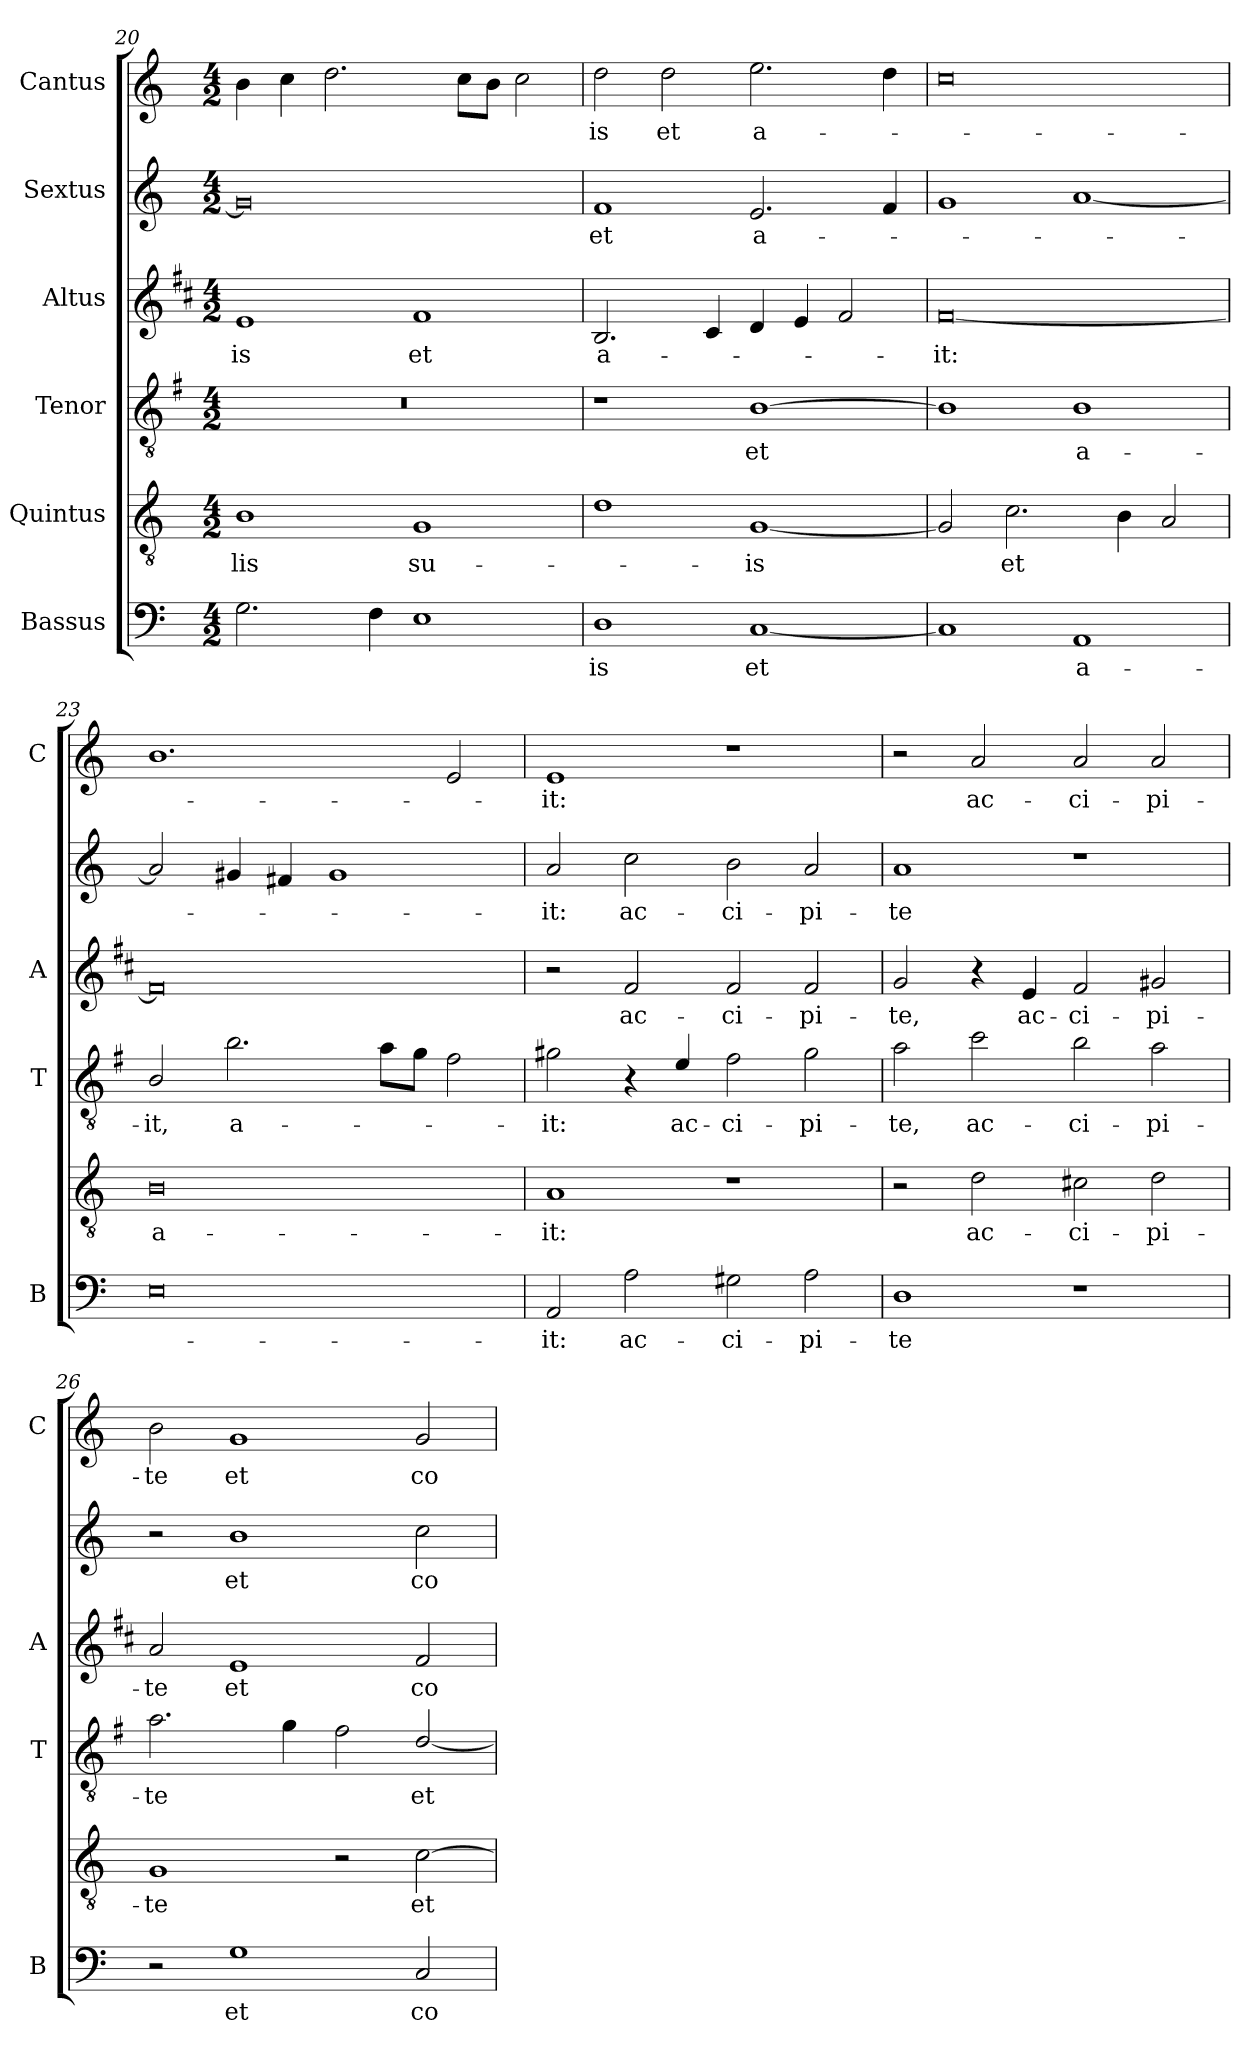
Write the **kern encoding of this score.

**kern	**text	**kern	**text	**kern	**text	**kern	**text	**kern	**text	**kern	**text
*part6	*part6	*part5	*part5	*part4	*part4	*part3	*part3	*part2	*part2	*part1	*part1
*staff6	*staff6	*staff5	*staff5	*staff4	*staff4	*staff3	*staff3	*staff2	*staff2	*staff1	*staff1
*I"Bassus	*	*I"Quintus	*	*I"Tenor	*	*I"Altus	*	*I"Sextus	*	*I"Cantus	*
*I'B	*	*	*	*I'T	*	*I'A	*	*	*	*I'C	*
!!LO:LB:g=z
*clefF4	*	*clefGv2	*	*clefGv2	*	*clefG2	*	*clefG2	*	*clefG2	*
*	*	*	*	*ITrd4c7	*	*ITrd1c2	*	*	*	*	*
*k[]	*	*k[]	*	*k[]	*	*k[]	*	*k[]	*	*k[]	*
*C:	*	*C:	*	*C:	*	*C:	*	*C:	*	*C:	*
*M4/2	*	*M4/2	*	*M4/2	*	*M4/2	*	*M4/2	*	*M4/2	*
=20	=20	=20	=20	=20	=20	=20	=20	=20	=20	=20	=20
!	!	!	!LO:LY:b	!	!	!	!LO:LY:b	!	!	!	!
2.G\	.	1B	-lis	0r	.	1d	-is	0g]	.	4b\	.
.	.	.	.	.	.	.	.	.	.	4cc\	.
.	.	.	.	.	.	.	.	.	.	2.dd\	.
4F\	.	.	.	.	.	.	.	.	.	.	.
!	!	!	!LO:LY:b	!	!	!	!LO:LY:b	!	!	!	!
1E	.	1G	su-	.	.	1e	et	.	.	.	.
.	.	.	.	.	.	.	.	.	.	8cc\L	.
.	.	.	.	.	.	.	.	.	.	8b\J	.
.	.	.	.	.	.	.	.	.	.	2cc\	.
=21	=21	=21	=21	=21	=21	=21	=21	=21	=21	=21	=21
!	!LO:LY:b	!	!	!	!	!	!LO:LY:b	!	!LO:LY:b	!	!LO:LY:b
1D	-is	1d	.	1r	.	2.A/	a-	1f	et	2dd\	-is
!	!	!	!	!	!	!	!	!	!	!	!LO:LY:b
.	.	.	.	.	.	.	.	.	.	2dd\	et
.	.	.	.	.	.	4B/	.	.	.	.	.
!	!LO:LY:b	!	!LO:LY:b	!	!LO:LY:b	!	!	!	!LO:LY:b	!	!LO:LY:b
[1C	et	[1G	-is	[1E	et	4c/	.	2.e/	a-	2.ee\	a-
.	.	.	.	.	.	4d/	.	.	.	.	.
.	.	.	.	.	.	2e/	.	.	.	.	.
.	.	.	.	.	.	.	.	4f/	.	4dd\	.
=22	=22	=22	=22	=22	=22	=22	=22	=22	=22	=22	=22
!	!	!	!	!	!	!	!LO:LY:b	!	!	!	!
1C]	.	2G/]	.	1E]	.	[0e	-it:	1g	.	0cc	.
!	!	!	!LO:LY:b	!	!	!	!	!	!	!	!
.	.	2.c\	et	.	.	.	.	.	.	.	.
!	!LO:LY:b	!	!	!	!LO:LY:b	!	!	!	!	!	!
1AA	a-	.	.	1E	a-	.	.	[1a	.	.	.
.	.	4B\	.	.	.	.	.	.	.	.	.
.	.	2A/	.	.	.	.	.	.	.	.	.
=23	=23	=23	=23	=23	=23	=23	=23	=23	=23	=23	=23
!	!	!	!LO:LY:b	!	!LO:LY:b	!	!	!	!	!	!
0E	.	0B	a-	2E/	-it,	0e]	.	2a/]	.	1.b	.
!	!	!	!	!	!LO:LY:b	!	!	!	!	!	!
.	.	.	.	2.e\	a-	.	.	4g#X/	.	.	.
.	.	.	.	.	.	.	.	4f#X/	.	.	.
.	.	.	.	.	.	.	.	1g#	.	.	.
.	.	.	.	8d\L	.	.	.	.	.	.	.
.	.	.	.	8c\J	.	.	.	.	.	.	.
.	.	.	.	2B\	.	.	.	.	.	2e/	.
=24	=24	=24	=24	=24	=24	=24	=24	=24	=24	=24	=24
!	!LO:LY:b	!	!LO:LY:b	!	!LO:LY:b	!	!	!	!LO:LY:b	!	!LO:LY:b
2AA/	-it:	1A	-it:	2c#X\	-it:	2r	.	2a/	-it:	1e	-it:
!	!LO:LY:b	!	!	!	!	!	!LO:LY:b	!	!LO:LY:b	!	!
2A\	ac-	.	.	4r	.	2e/	ac-	2cc\	ac-	.	.
!	!	!	!	!	!LO:LY:b	!	!	!	!	!	!
.	.	.	.	4A/	ac-	.	.	.	.	.	.
!	!LO:LY:b	!	!	!	!LO:LY:b	!	!LO:LY:b	!	!LO:LY:b	!	!
2G#X\	-ci-	1r	.	2B\	-ci-	2e/	-ci-	2b\	-ci-	1r	.
!	!LO:LY:b	!	!	!	!LO:LY:b	!	!LO:LY:b	!	!LO:LY:b	!	!
2A\	-pi-	.	.	2c#\	-pi-	2e/	-pi-	2a/	-pi-	.	.
!!LO:LB:g=z
=25	=25	=25	=25	=25	=25	=25	=25	=25	=25	=25	=25
!	!LO:LY:b	!	!	!	!LO:LY:b	!	!LO:LY:b	!	!LO:LY:b	!	!
1D	-te	2r	.	2d\	-te,	2f/	-te,	1a	-te	2r	.
!	!	!	!LO:LY:b	!	!LO:LY:b	!	!	!	!	!	!LO:LY:b
.	.	2d\	ac-	2f\	ac-	4r	.	.	.	2a/	ac-
!	!	!	!	!	!	!	!LO:LY:b	!	!	!	!
.	.	.	.	.	.	4d/	ac-	.	.	.	.
!	!	!	!LO:LY:b	!	!LO:LY:b	!	!LO:LY:b	!	!	!	!LO:LY:b
1r	.	2c#X\	-ci-	2e\	-ci-	2e/	-ci-	1r	.	2a/	-ci-
!	!	!	!LO:LY:b	!	!LO:LY:b	!	!LO:LY:b	!	!	!	!LO:LY:b
.	.	2d\	-pi-	2d\	-pi-	2f#X/	-pi-	.	.	2a/	-pi-
=26	=26	=26	=26	=26	=26	=26	=26	=26	=26	=26	=26
!	!	!	!LO:LY:b	!	!LO:LY:b	!	!LO:LY:b	!	!	!	!LO:LY:b
2r	.	1G	-te	2.d\	-te	2g/	-te	2r	.	2b\	-te
!	!LO:LY:b	!	!	!	!	!	!LO:LY:b	!	!LO:LY:b	!	!LO:LY:b
1G	et	.	.	.	.	1d	et	1b	et	1g	et
.	.	.	.	4c\	.	.	.	.	.	.	.
.	.	2r	.	2B\	.	.	.	.	.	.	.
!	!LO:LY:b	!	!LO:LY:b	!	!LO:LY:b	!	!LO:LY:b	!	!LO:LY:b	!	!LO:LY:b
2C/	co-	[2c\	et	[2G/	et	2e/	co-	2cc\	co-	2g/	co-
=	=	=	=	=	=	=	=	=	=	=	=
*-	*-	*-	*-	*-	*-	*-	*-	*-	*-	*-	*-
